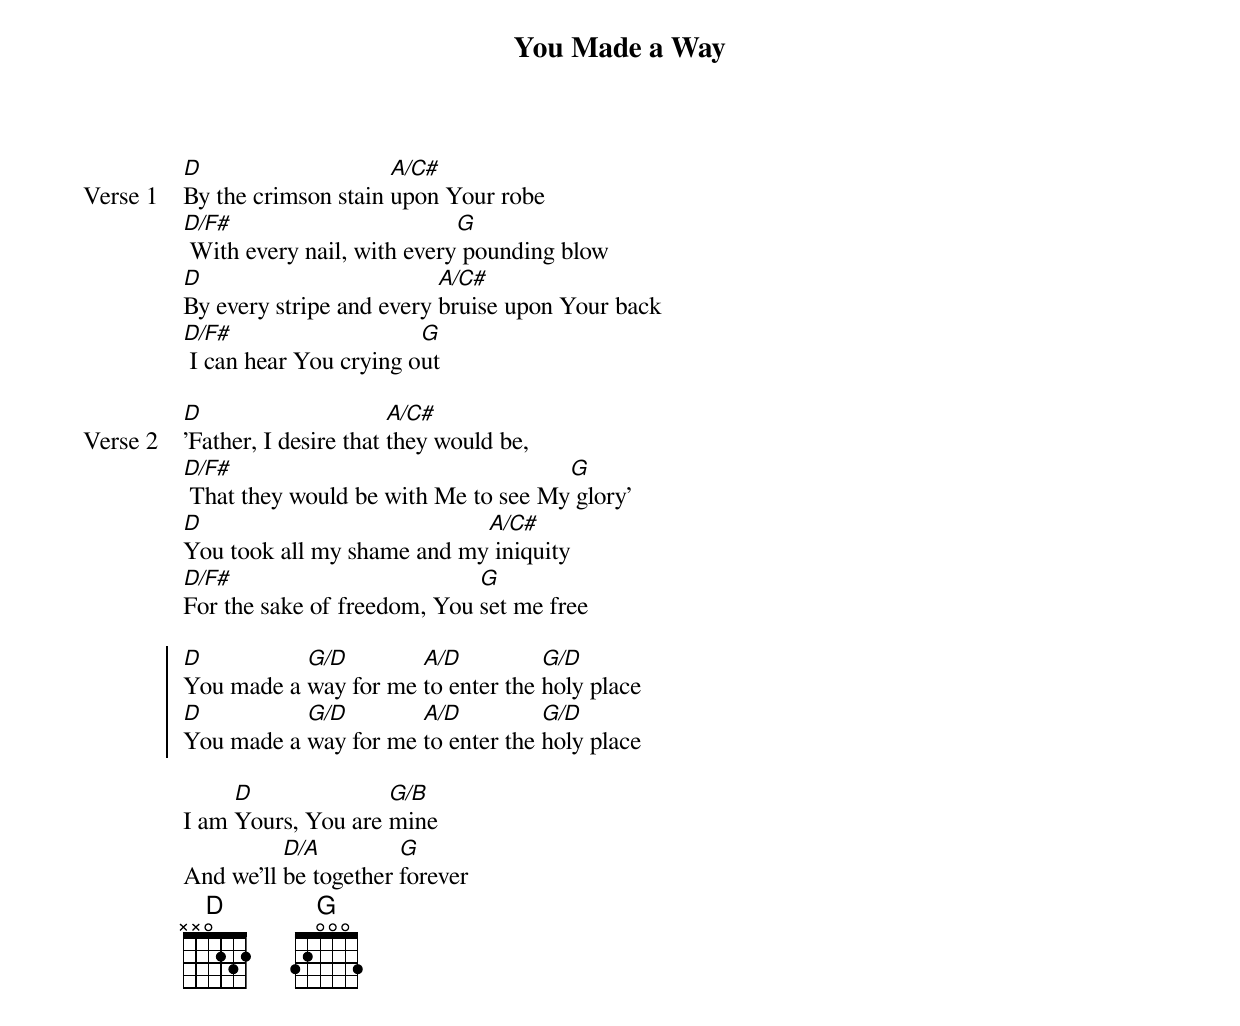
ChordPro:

{title: You Made a Way}
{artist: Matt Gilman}
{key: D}

{start_of_verse: Verse 1}
[D]By the crimson stain [A/C#]upon Your robe
[D/F#] With every nail, with every[G] pounding blow
[D]By every stripe and every [A/C#]bruise upon Your back
[D/F#] I can hear You crying o[G]ut
{end_of_verse}

{start_of_verse: Verse 2}
[D]'Father, I desire that [A/C#]they would be,
[D/F#] That they would be with Me to see My[G] glory'
[D]You took all my shame and my[A/C#] iniquity
[D/F#]For the sake of freedom, You [G]set me free
{end_of_verse}

{start_of_chorus}
[D]You made a [G/D]way for me [A/D]to enter the [G/D]holy place
[D]You made a [G/D]way for me [A/D]to enter the [G/D]holy place
{end_of_chorus}

{start_of_bridge}
I am [D]Yours, You are [G/B]mine
And we'll [D/A]be together [G]forever
{end_of_bridge}
